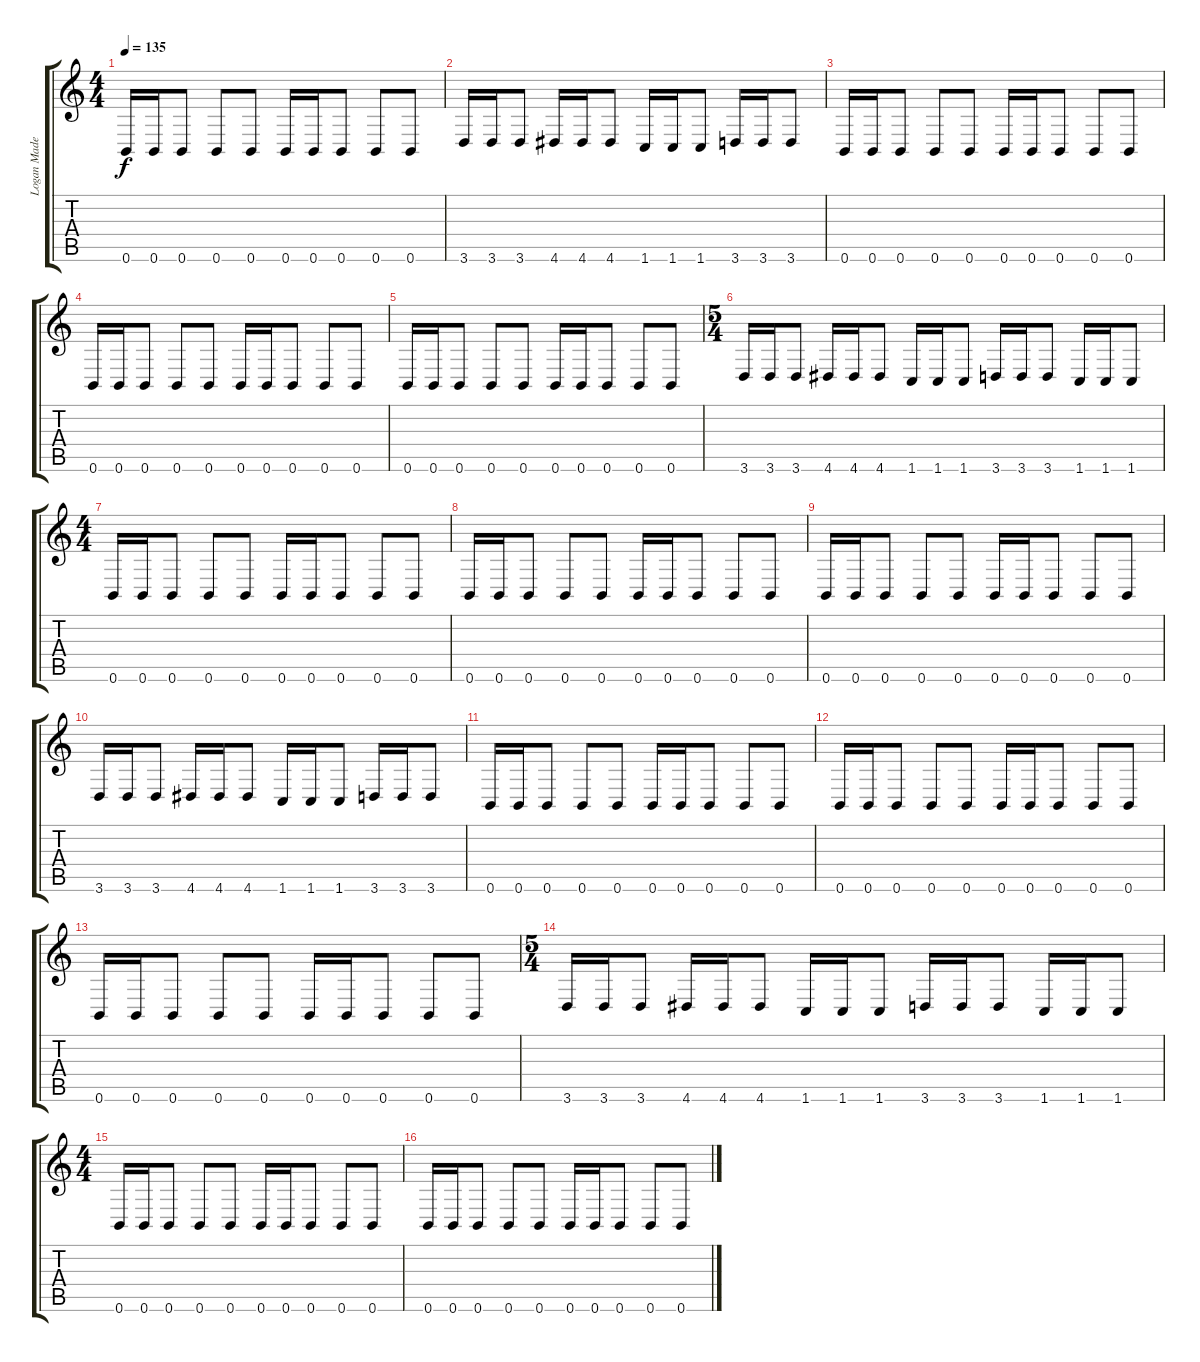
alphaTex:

\track ("Logan Mader" "Logan Made") {instrument overdrivenguitar}
\staff {score tabs}
\tuning (Db4 A3 E3 B2 Gb2 B1) {hide}
\ts (4 4)
\tempo 135
\clef g2
\ks c
0.6.16{dy f} 0.6.16 0.6.8 0.6.8 0.6.8 0.6.16 0.6.16 0.6.8 0.6.8 0.6.8 |
3.6.16 3.6.16 3.6.8 4.6.16 4.6.16 4.6.8 1.6.16 1.6.16 1.6.8 3.6.16 3.6.16 3.6.8 |
0.6.16 0.6.16 0.6.8 0.6.8 0.6.8 0.6.16 0.6.16 0.6.8 0.6.8 0.6.8 |
0.6.16 0.6.16 0.6.8 0.6.8 0.6.8 0.6.16 0.6.16 0.6.8 0.6.8 0.6.8 |
0.6.16 0.6.16 0.6.8 0.6.8 0.6.8 0.6.16 0.6.16 0.6.8 0.6.8 0.6.8 |
\ts (5 4)
3.6.16 3.6.16 3.6.8 4.6.16 4.6.16 4.6.8 1.6.16 1.6.16 1.6.8 3.6.16 3.6.16 3.6.8 1.6.16 1.6.16 1.6.8 |
\ts (4 4)
0.6.16 0.6.16 0.6.8 0.6.8 0.6.8 0.6.16 0.6.16 0.6.8 0.6.8 0.6.8 |
0.6.16 0.6.16 0.6.8 0.6.8 0.6.8 0.6.16 0.6.16 0.6.8 0.6.8 0.6.8 |
0.6.16 0.6.16 0.6.8 0.6.8 0.6.8 0.6.16 0.6.16 0.6.8 0.6.8 0.6.8 |
3.6.16 3.6.16 3.6.8 4.6.16 4.6.16 4.6.8 1.6.16 1.6.16 1.6.8 3.6.16 3.6.16 3.6.8 |
0.6.16 0.6.16 0.6.8 0.6.8 0.6.8 0.6.16 0.6.16 0.6.8 0.6.8 0.6.8 |
0.6.16 0.6.16 0.6.8 0.6.8 0.6.8 0.6.16 0.6.16 0.6.8 0.6.8 0.6.8 |
0.6.16 0.6.16 0.6.8 0.6.8 0.6.8 0.6.16 0.6.16 0.6.8 0.6.8 0.6.8 |
\ts (5 4)
3.6.16 3.6.16 3.6.8 4.6.16 4.6.16 4.6.8 1.6.16 1.6.16 1.6.8 3.6.16 3.6.16 3.6.8 1.6.16 1.6.16 1.6.8 |
\ts (4 4)
0.6.16 0.6.16 0.6.8 0.6.8 0.6.8 0.6.16 0.6.16 0.6.8 0.6.8 0.6.8 |
0.6.16 0.6.16 0.6.8 0.6.8 0.6.8 0.6.16 0.6.16 0.6.8 0.6.8 0.6.8
